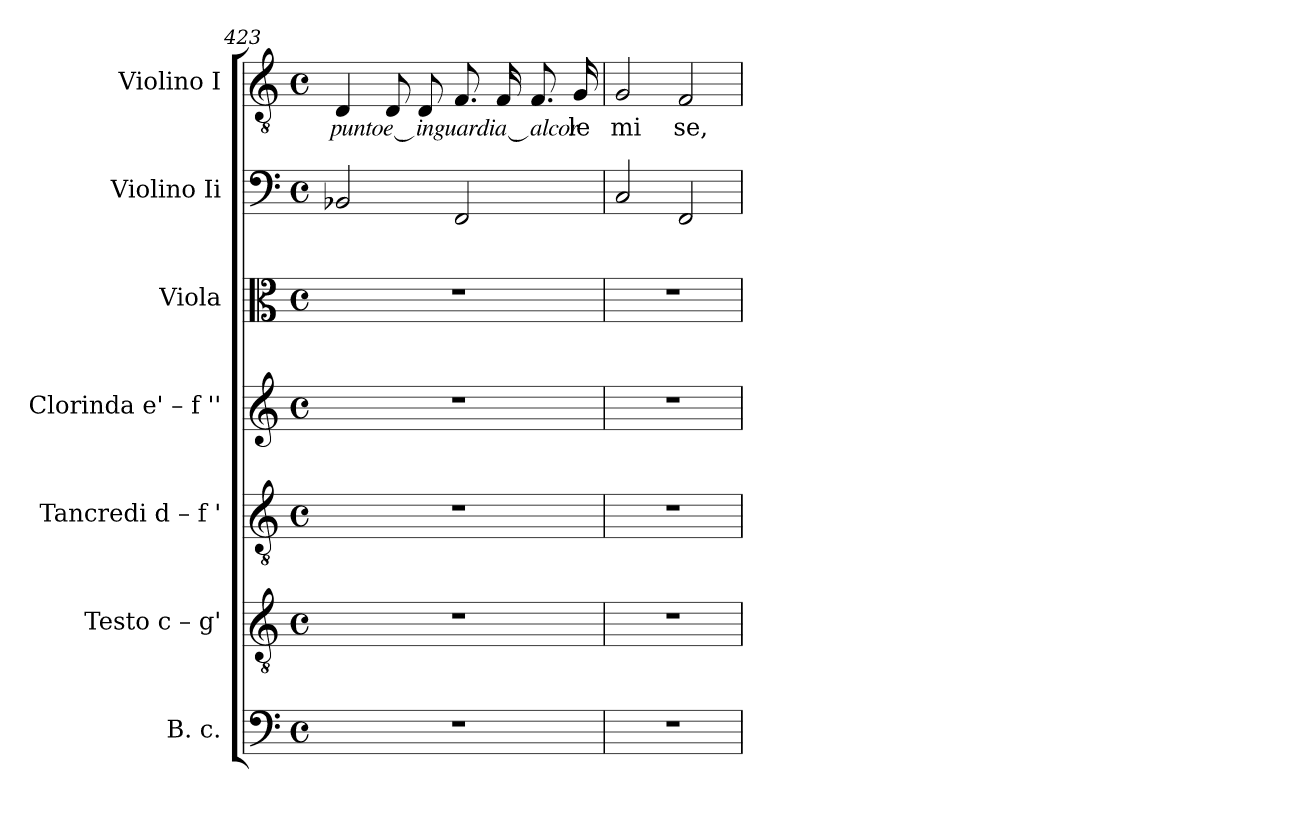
**kern	**kern	**kern	**kern	**kern	**kern	**kern	**text
*part7	*part6	*part5	*part4	*part3	*part2	*part1	*part1
*staff7	*staff6	*staff5	*staff4	*staff3	*staff2	*staff1	*staff1
*I"B. c.	*I"Testo  c – g'	*I"Tancredi  d – f '	*I"Clorinda  e' – f ''	*I"Viola	*I"Violino Ii	*I"Violino I	*
*clefF4	*clefGv2	*clefGv2	*clefG2	*clefC3	*clefF4	*clefGv2	*
*k[]	*k[]	*k[]	*k[]	*k[]	*k[]	*k[]	*
*C:	*C:	*C:	*C:	*C:	*C:	*C:	*
*M4/4	*M4/4	*M4/4	*M4/4	*M4/4	*M4/4	*M4/4	*
*met(c)	*met(c)	*met(c)	*met(c)	*met(c)	*met(c)	*met(c)	*
=423	=423	=423	=423	=423	=423	=423	=423
!	!	!	!	!	!	!	!LO:LY:b:cj
1r	1r	1r	1r	1r	2BB-X/	4D/	puntoe‿inguardia‿alcor
!	!	!	!	!	!	!	!LO:LY:b:cj
.	.	.	.	.	.	8D/	.
!	!	!	!	!	!	!	!LO:LY:b:cj
.	.	.	.	.	.	8D/	.
!	!	!	!	!	!	!	!LO:LY:b:cj
.	.	.	.	.	2FF/	8.F/	.
!	!	!	!	!	!	!	!LO:LY:b:cj
.	.	.	.	.	.	16F/	.
!	!	!	!	!	!	!	!LO:LY:b:cj
.	.	.	.	.	.	8.F/	.
!	!	!	!	!	!	!	!LO:LY:b:cj
.	.	.	.	.	.	16G/	le
=424	=424	=424	=424	=424	=424	=424	=424
!	!	!	!	!	!	!	!LO:LY:b:cj
1r	1r	1r	1r	1r	2C/	2G/	mi
!	!	!	!	!	!	!	!LO:LY:b:cj
.	.	.	.	.	2FF/	2F/	se,
=	=	=	=	=	=	=	=
*-	*-	*-	*-	*-	*-	*-	*-
